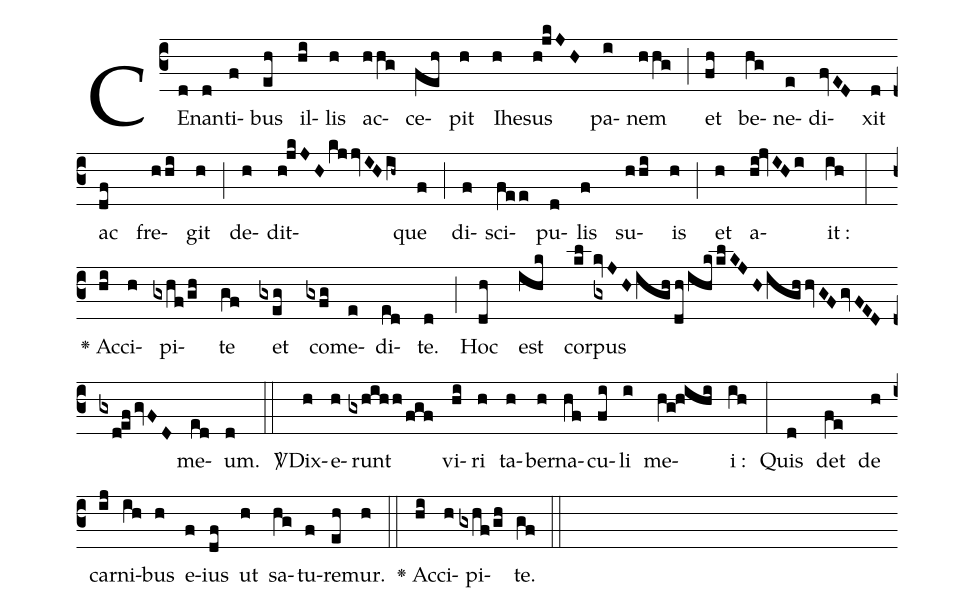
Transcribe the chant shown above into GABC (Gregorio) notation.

%%
(c3)CE(d)nan(d)ti(f)bus(eh) il(hi)lis(h) ac(hhg)ce(feh)pit(h) Ihe(h)sus(h!jkJH) pa(i)nem(hhg) (;) et(fh) be(hg)ne(e)di(fvED)xit(d)

ac(df) fre(hhi)git(h) (;) de(h)dit(h!jkJHkj/jvIHih~)que(f) (;) di(f)sci(fee)pu(d)lis(f) su(hhi)is(h) (;) et(h) a(hi!jvIHi)it~:(ih) (:)


<v>\greheightstar</v>~Ac(hi)ci(h)pi(gxhf/gh)te(gf) et(gxeg) co(gxfg)me(e)di(ed)te.(d) (;) Hoc(dh) est(ihk) cor(kl)pus({gx}kvJH/igh/dh/ihk/klKJH/igh/hvGF/gvFEDz/gxdef/gvFD) me(ed)um.(d) (::)

<v>\Vbar{}</v>Dix(h)e(h)runt(gxhihh/fgf) vi(hi)ri(h) ta(h)ber(h)na(hf)cu(fi)li(i) me(hg!hihi)i~:(ih) (:)

Quis(d) det(fe) de(h) car(ij)ni(ih)bus(h) e(f)ius(df) ut(h) sa(hg)tu(f)re(eh)mur.(h) (::)

<v>\greheightstar</v>~Ac(hi)ci(h)pi(gxhf/gh)te.(gf) (::)
